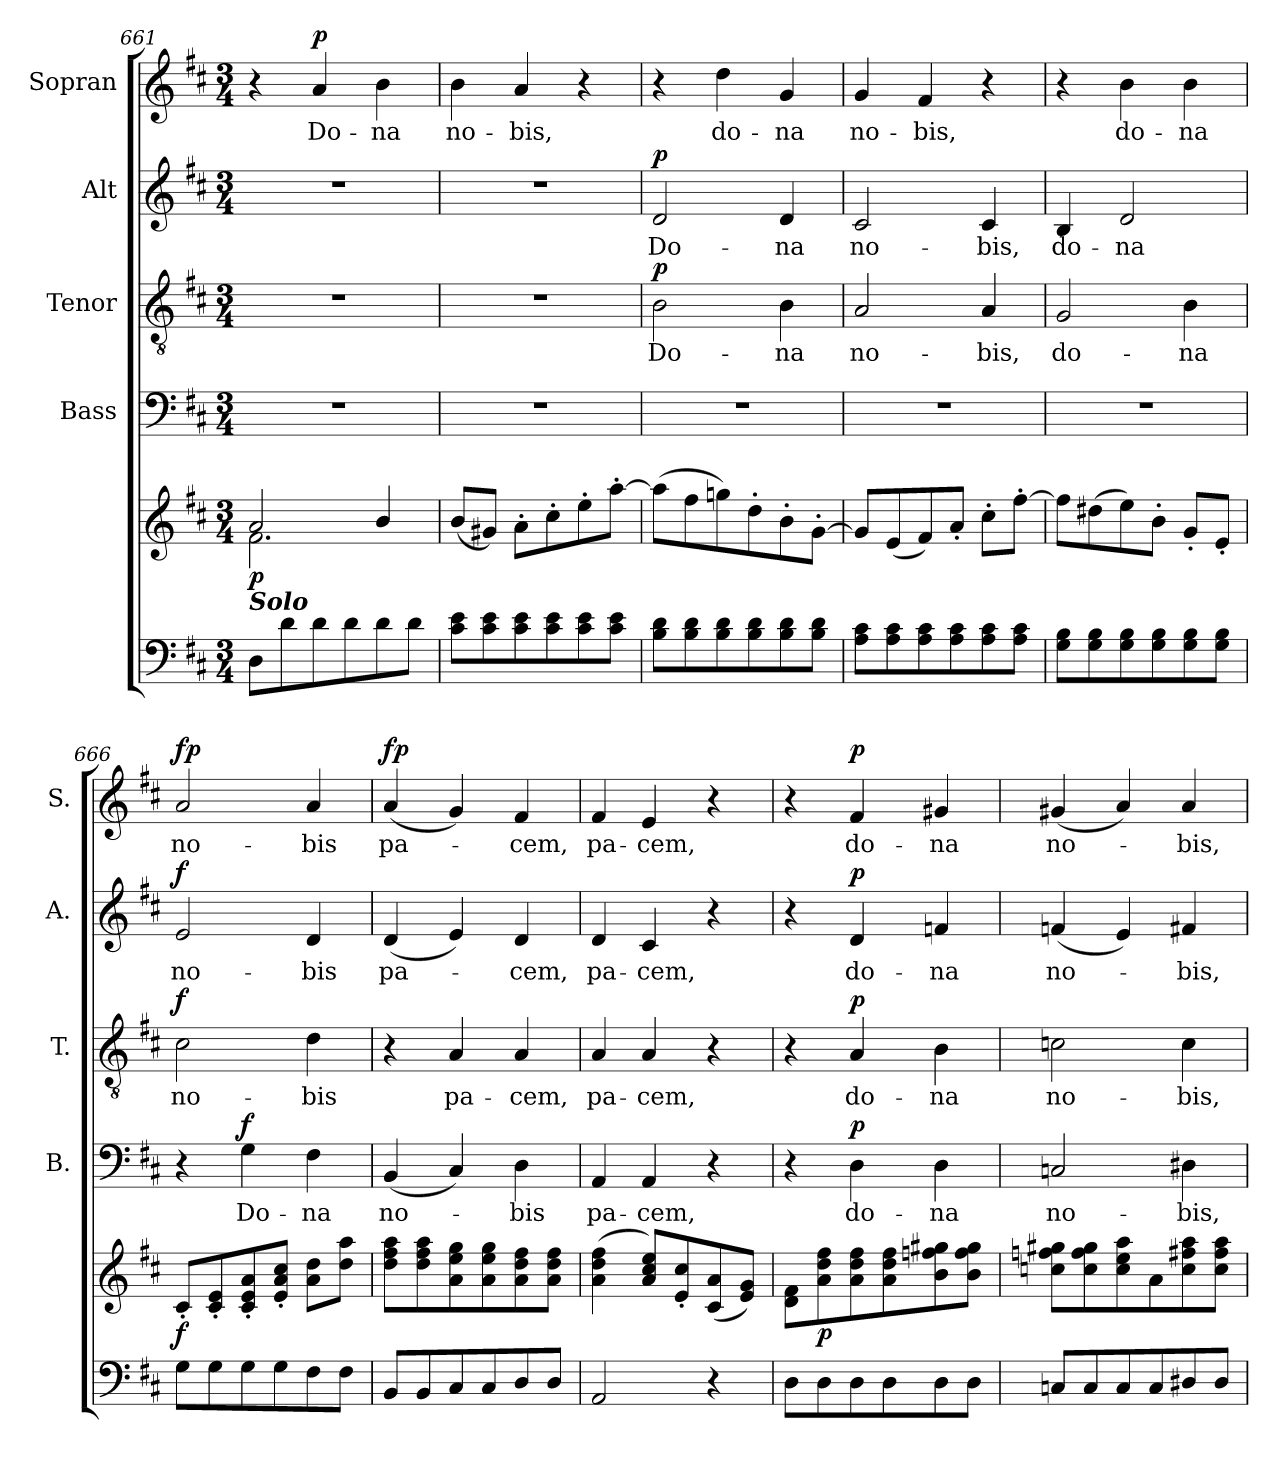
**kern	**kern	**dynam	**kern	**text	**dynam	**kern	**text	**dynam	**kern	**text	**dynam	**kern	**text	**dynam
*part5	*part5	*part5	*part4	*part4	*part4	*part3	*part3	*part3	*part2	*part2	*part2	*part1	*part1	*part1
*staff6	*staff5	*staff5/6	*staff4	*staff4	*staff4	*staff3	*staff3	*staff3	*staff2	*staff2	*staff2	*staff1	*staff1	*staff1
*	*	*	*I"Bass	*	*	*I"Tenor	*	*	*I"Alt	*	*	*I"Sopran	*	*
*	*	*	*I'B.	*	*	*I'T.	*	*	*I'A.	*	*	*I'S.	*	*
!!LO:PB:g=z
*clefF4	*clefG2	*	*clefF4	*	*	*clefGv2	*	*	*clefG2	*	*	*clefG2	*	*
*k[f#c#]	*k[f#c#]	*	*k[f#c#]	*	*	*k[f#c#]	*	*	*k[f#c#]	*	*	*k[f#c#]	*	*
*D:	*D:	*	*D:	*	*	*D:	*	*	*D:	*	*	*D:	*	*
*M3/4	*M3/4	*	*M3/4	*	*	*M3/4	*	*	*M3/4	*	*	*M3/4	*	*
=661	=661	=661	=661	=661	=661	=661	=661	=661	=661	=661	=661	=661	=661	=661
*	*^	*	*	*	*	*	*	*	*	*	*	*	*	*
!	!LO:TX:b:Bi:t=Solo	!	!	!	!	!	!	!	!	!	!	!	!	!	!
!	!	!	!LO:DY:b	!	!	!	!	!	!	!	!	!	!	!	!
8D\L	2a/	2.f#\	p	2.r	.	.	2.r	.	.	2.r	.	.	4r	.	.
8d\	.	.	.	.	.	.	.	.	.	.	.	.	.	.	.
!	!	!	!	!	!	!	!	!	!	!	!	!	!	!LO:LY:b	!LO:DY:a
8d\	.	.	.	.	.	.	.	.	.	.	.	.	4a/	Do-	p
8d\	.	.	.	.	.	.	.	.	.	.	.	.	.	.	.
!	!	!	!	!	!	!	!	!	!	!	!	!	!	!LO:LY:b	!
8d\	4b/	.	.	.	.	.	.	.	.	.	.	.	4b\	-na	.
8d\J	.	.	.	.	.	.	.	.	.	.	.	.	.	.	.
*	*v	*v	*	*	*	*	*	*	*	*	*	*	*	*	*
=662	=662	=662	=662	=662	=662	=662	=662	=662	=662	=662	=662	=662	=662	=662
!	!	!	!	!	!	!	!	!	!	!	!	!	!LO:LY:b	!
8c#\ 8e\L	(<8b/L	.	2.r	.	.	2.r	.	.	2.r	.	.	4b\	no-	.
8c#\ 8e\	8g#X/J)	.	.	.	.	.	.	.	.	.	.	.	.	.
!	!	!	!	!	!	!	!	!	!	!	!	!	!LO:LY:b	!
8c#\ 8e\	8a'>\L	.	.	.	.	.	.	.	.	.	.	4a/	-bis,	.
8c#\ 8e\	8cc#'>\	.	.	.	.	.	.	.	.	.	.	.	.	.
8c#\ 8e\	8ee'>\	.	.	.	.	.	.	.	.	.	.	4r	.	.
8c#\ 8e\J	[8aa'>\J	.	.	.	.	.	.	.	.	.	.	.	.	.
=663	=663	=663	=663	=663	=663	=663	=663	=663	=663	=663	=663	=663	=663	=663
!	!	!	!	!	!	!	!LO:LY:b	!LO:DY:a	!	!LO:LY:b	!LO:DY:a	!	!	!
8B\ 8d\L	(>8aa\L]	.	2.r	.	.	2B\	Do-	p	2d/	Do-	p	4r	.	.
8B\ 8d\	8ff#\	.	.	.	.	.	.	.	.	.	.	.	.	.
!	!	!	!	!	!	!	!	!	!	!	!	!	!LO:LY:b	!
8B\ 8d\	8ggn\)	.	.	.	.	.	.	.	.	.	.	4dd\	do-	.
8B\ 8d\	8dd'>\	.	.	.	.	.	.	.	.	.	.	.	.	.
!	!	!	!	!	!	!	!LO:LY:b	!	!	!LO:LY:b	!	!	!LO:LY:b	!
8B\ 8d\	8b'>\	.	.	.	.	4B\	-na	.	4d/	-na	.	4g/	-na	.
8B\ 8d\J	[8g'>\J	.	.	.	.	.	.	.	.	.	.	.	.	.
=664	=664	=664	=664	=664	=664	=664	=664	=664	=664	=664	=664	=664	=664	=664
!	!	!	!	!	!	!	!LO:LY:b	!	!	!LO:LY:b	!	!	!LO:LY:b	!
8A\ 8c#\L	8g/L]	.	2.r	.	.	2A/	no-	.	2c#/	no-	.	4g/	no-	.
8A\ 8c#\	(<8e/	.	.	.	.	.	.	.	.	.	.	.	.	.
!	!	!	!	!	!	!	!	!	!	!	!	!	!LO:LY:b	!
8A\ 8c#\	8f#/)	.	.	.	.	.	.	.	.	.	.	4f#/	-bis,	.
8A\ 8c#\	8a'</J	.	.	.	.	.	.	.	.	.	.	.	.	.
!	!	!	!	!	!	!	!LO:LY:b	!	!	!LO:LY:b	!	!	!	!
8A\ 8c#\	8cc#'>\L	.	.	.	.	4A/	-bis,	.	4c#/	-bis,	.	4r	.	.
8A\ 8c#\J	[8ff#'>\J	.	.	.	.	.	.	.	.	.	.	.	.	.
=665	=665	=665	=665	=665	=665	=665	=665	=665	=665	=665	=665	=665	=665	=665
!	!	!	!	!	!	!	!LO:LY:b	!	!	!LO:LY:b	!	!	!	!
8G\ 8B\L	8ff#\L]	.	2.r	.	.	2G/	do-	.	4B/	do-	.	4r	.	.
8G\ 8B\	(>8dd#X\	.	.	.	.	.	.	.	.	.	.	.	.	.
!	!	!	!	!	!	!	!	!	!	!LO:LY:b	!	!	!LO:LY:b	!
8G\ 8B\	8ee\)	.	.	.	.	.	.	.	2d/	-na	.	4b\	do-	.
8G\ 8B\	8b'>\J	.	.	.	.	.	.	.	.	.	.	.	.	.
!	!	!	!	!	!	!	!LO:LY:b	!	!	!	!	!	!LO:LY:b	!
8G\ 8B\	8g'</L	.	.	.	.	4B\	-na	.	.	.	.	4b\	-na	.
8G\ 8B\J	8e'</J	.	.	.	.	.	.	.	.	.	.	.	.	.
=666	=666	=666	=666	=666	=666	=666	=666	=666	=666	=666	=666	=666	=666	=666
!	!	!LO:DY:b	!	!	!	!	!LO:LY:b	!LO:DY:a	!	!LO:LY:b	!LO:DY:a	!	!LO:LY:b	!LO:DY:a
8G\L	8c#'</L	f	4r	.	.	2c#\	no-	f	2e/	no-	f	2a/	no-	fp
8G\	8c#/'< 8e/'<	.	.	.	.	.	.	.	.	.	.	.	.	.
!	!	!	!	!LO:LY:b	!LO:DY:a	!	!	!	!	!	!	!	!	!
8G\	8c#/'< 8e/'< 8a/'<	.	4G\	Do-	f	.	.	.	.	.	.	.	.	.
8G\	8e/'< 8a/'< 8cc#/'<J	.	.	.	.	.	.	.	.	.	.	.	.	.
!	!	!	!	!LO:LY:b	!	!	!LO:LY:b	!	!	!LO:LY:b	!	!	!LO:LY:b	!
8F#\	8a\ 8dd\L	.	4F#\	-na	.	4d\	-bis	.	4d/	-bis	.	4a/	-bis	.
8F#\J	8dd\ 8aa\J	.	.	.	.	.	.	.	.	.	.	.	.	.
!!LO:LB:g=z
=667	=667	=667	=667	=667	=667	=667	=667	=667	=667	=667	=667	=667	=667	=667
!	!	!	!	!LO:LY:b	!	!	!	!	!	!LO:LY:b	!	!	!LO:LY:b	!LO:DY:a
8BB/L	8dd\ 8ff#\ 8aa\L	.	(<4BB/	no-	.	4r	.	.	(<4d/	pa-	.	(<4a/	pa-	fp
8BB/	8dd\ 8ff#\ 8aa\	.	.	.	.	.	.	.	.	.	.	.	.	.
!	!	!	!	!	!	!	!LO:LY:b	!	!	!	!	!	!	!
8C#/	8a\ 8ee\ 8gg\	.	4C#/)	.	.	4A/	pa-	.	4e/)	.	.	4g/)	.	.
8C#/	8a\ 8ee\ 8gg\	.	.	.	.	.	.	.	.	.	.	.	.	.
!	!	!	!	!LO:LY:b	!	!	!LO:LY:b	!	!	!LO:LY:b	!	!	!LO:LY:b	!
8D/	8a\ 8dd\ 8ff#\	.	4D\	-bis	.	4A/	-cem,	.	4d/	-cem,	.	4f#/	-cem,	.
8D/J	8a\ 8dd\ 8ff#\J	.	.	.	.	.	.	.	.	.	.	.	.	.
=668	=668	=668	=668	=668	=668	=668	=668	=668	=668	=668	=668	=668	=668	=668
!	!	!	!	!LO:LY:b	!	!	!LO:LY:b	!	!	!LO:LY:b	!	!	!LO:LY:b	!
2AA/	(>4a\ 4dd\ 4ff#\	.	4AA/	pa-	.	4A/	pa-	.	4d/	pa-	.	4f#/	pa-	.
!	!	!	!	!LO:LY:b	!	!	!LO:LY:b	!	!	!LO:LY:b	!	!	!LO:LY:b	!
.	8a/ 8cc#/ 8ee/L)	.	4AA/	-cem,	.	4A/	-cem,	.	4c#/	-cem,	.	4e/	-cem,	.
.	8e/'< 8cc#/'<	.	.	.	.	.	.	.	.	.	.	.	.	.
4r	(<8c#/ 8a/	.	4r	.	.	4r	.	.	4r	.	.	4r	.	.
.	8e/ 8g/J)	.	.	.	.	.	.	.	.	.	.	.	.	.
=669	=669	=669	=669	=669	=669	=669	=669	=669	=669	=669	=669	=669	=669	=669
8D\L	8d\ 8f#\L	.	4r	.	.	4r	.	.	4r	.	.	4r	.	.
!	!	!LO:DY:b	!	!	!	!	!	!	!	!	!	!	!	!
8D\	8a\ 8dd\ 8ff#\	p	.	.	.	.	.	.	.	.	.	.	.	.
!	!	!	!	!LO:LY:b	!LO:DY:a	!	!LO:LY:b	!LO:DY:a	!	!LO:LY:b	!LO:DY:a	!	!LO:LY:b	!LO:DY:a
8D\	8a\ 8dd\ 8ff#\	.	4D\	do-	p	4A/	do-	p	4d/	do-	p	4f#/	do-	p
8D\	8a\ 8dd\ 8ff#\	.	.	.	.	.	.	.	.	.	.	.	.	.
!	!	!	!	!LO:LY:b	!	!	!LO:LY:b	!	!	!LO:LY:b	!	!	!LO:LY:b	!
8D\	8b\ 8ffn\ 8gg#X\	.	4D\	-na	.	4B\	-na	.	4fn/	-na	.	4g#X/	-na	.
8D\J	8b\ 8ff\ 8gg#\J	.	.	.	.	.	.	.	.	.	.	.	.	.
=670	=670	=670	=670	=670	=670	=670	=670	=670	=670	=670	=670	=670	=670	=670
!	!	!	!	!LO:LY:b	!	!	!LO:LY:b	!	!	!LO:LY:b	!	!	!LO:LY:b	!
8Cn/L	8ccn\ 8ffn\ 8gg#X\L	.	2Cn/	no-	.	2cn\	no-	.	(<4fn/	no-	.	(<4g#X/	no-	.
8C/	8cc\ 8ff\ 8gg#\	.	.	.	.	.	.	.	.	.	.	.	.	.
8C/	8cc\ 8ee\ 8aa\	.	.	.	.	.	.	.	4e/)	.	.	4a/)	.	.
8C/	8a\	.	.	.	.	.	.	.	.	.	.	.	.	.
!	!	!	!	!LO:LY:b	!	!	!LO:LY:b	!	!	!LO:LY:b	!	!	!LO:LY:b	!
8D#X/	8cc\ 8ff#X\ 8aa\	.	4D#X\	-bis,	.	4c\	-bis,	.	4f#X/	-bis,	.	4a/	-bis,	.
8D#/J	8cc\ 8ff#\ 8aa\J	.	.	.	.	.	.	.	.	.	.	.	.	.
=	=	=	=	=	=	=	=	=	=	=	=	=	=	=
*-	*-	*-	*-	*-	*-	*-	*-	*-	*-	*-	*-	*-	*-	*-
